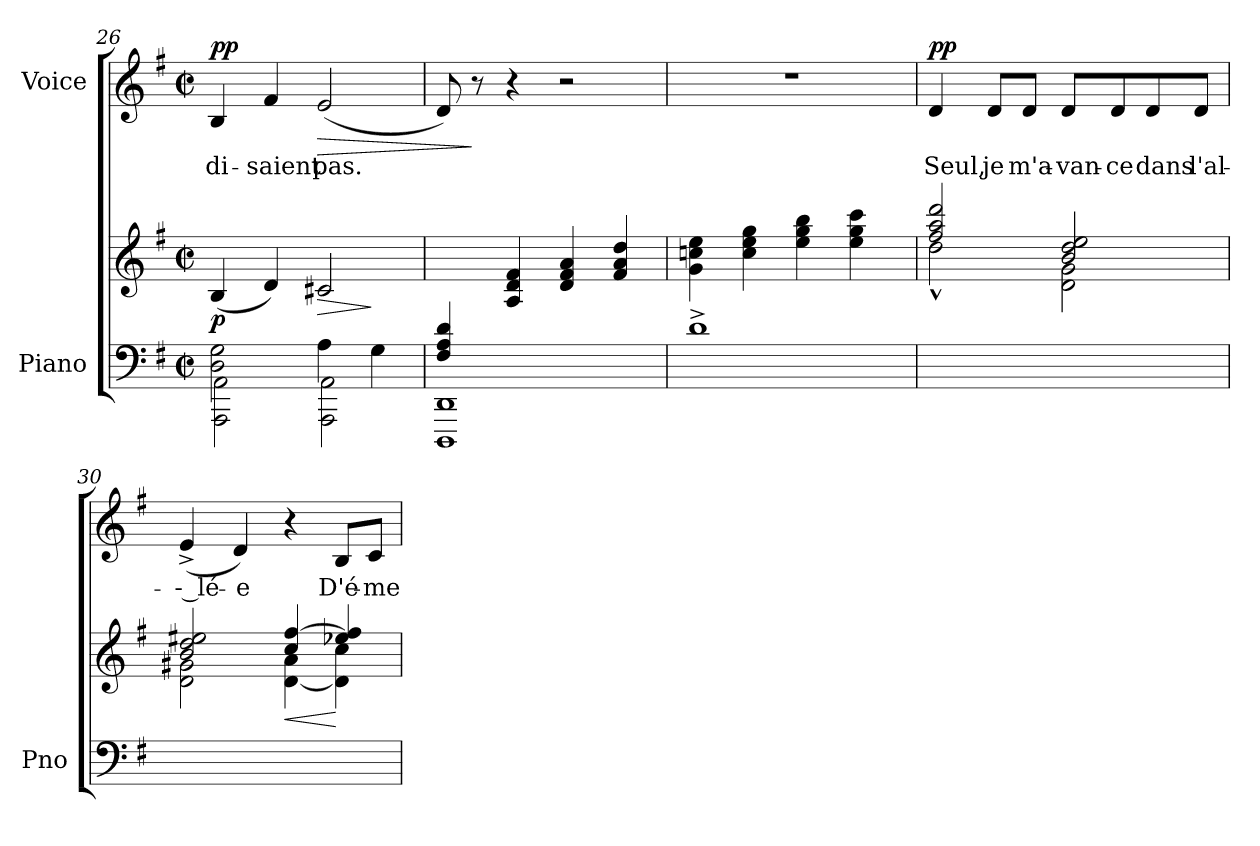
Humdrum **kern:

**kern	**kern	**dynam	**kern	**text	**dynam
*part2	*part2	*part2	*part1	*part1	*part1
*staff3	*staff2	*staff2/3	*staff1	*staff1	*staff1
*I"Piano	*	*	*I"Voice	*	*
*I'Pno	*	*	*	*	*
*clefF4	*clefG2	*	*clefG2	*	*
*k[f#]	*k[f#]	*	*k[f#]	*	*
*M2/2	*M2/2	*	*M2/2	*	*
*met(c|)	*met(c|)	*	*met(c|)	*	*
=26	=26	=26	=26	=26	=26
*^	*	*	*	*	*
!	!	!	!LO:DY:b	!	!LO:LY:b	!LO:DY:a
2D\ 2G\	2AAA\ 2AA\	(<4B/	p	4B/	di-	pp
!	!	!	!	!	!LO:LY:b	!
.	.	4d/)	.	4f#/	-saient	.
!	!	!	!LO:HP:b	!	!LO:LY:b	!LO:HP:b
4A\	2AAA\ 2AA\	2c#X/	>	(2e/	pas.	>
4G\	.	.	]	.	.	.
!!LO:LB:g=z
=27	=27	=27	=27	=27	=27	=27
!	!	!	!LO:DY:b	!	!	!
!	!	!	!LO:DY:n=1:b	!	!	!
(4F#/ 4A/ 4d/	1DDD 1DD	4ryy	other-dynamics p	8d/)	.	.
.	.	.	.	8r	.	]
2.ryy	.	4A/ 4d/ 4f#/	.	4r	.	.
.	.	4d/ 4f#/ 4a/	.	2r	.	.
.	.	4f#/ 4a/ 4dd/	.	.	.	.
*v	*v	*	*	*	*	*
=28	=28	=28	=28	=28	=28
1d^	4g\ 4ccn\ 4ee\	.	1r	.	.
.	4cc\ 4ee\ 4gg\	.	.	.	.
.	4ee\ 4gg\ 4bb\	.	.	.	.
.	4ee\ 4gg\ 4ccc\)	.	.	.	.
=29	=29	=29	=29	=29	=29
*	*^	*	*	*	*
!	!	!	!	!	!LO:LY:b	!LO:DY:a
1ryy	2ff#/ 2aa/ 2ddd/	2dd^^\	.	4d/	Seul,	pp
!	!	!	!	!	!LO:LY:b	!
.	.	.	.	8d/L	je	.
!	!	!	!	!	!LO:LY:b	!
.	.	.	.	8d/J	m'a-	.
!	!	!	!	!	!LO:LY:b	!
.	2b/ 2dd/ 2ee/	2d\ 2g\	.	8d/L	-van-	.
!	!	!	!	!	!LO:LY:b	!
.	.	.	.	8d/	-ce	.
!	!	!	!	!	!LO:LY:b	!
.	.	.	.	8d/	dans	.
!	!	!	!	!	!LO:LY:b	!
.	.	.	.	8d/J	l'al-	.
!!LO:LB:g=z
=30	=30	=30	=30	=30	=30	=30
!	!	!	!	!	!LO:LY:b	!
1ryy	2b/ 2dd/ 2ee#X/	2d\ 2g#X\	.	(4e^>/	-- lé-	.
!	!	!	!	!	!LO:LY:b	!
.	.	.	.	4d/)	-e	.
!	!	!	!LO:HP:b	!	!	!
.	4cc/ [4ff#/	[4d\ 4a\	<	4r	.	.
!	!	!	!	!	!LO:LY:b	!
.	4ee-X/ 4ff#/]	4d\] 4cc\	[	8B/L	D'é-	.
!	!	!	!	!	!LO:LY:b	!
.	.	.	.	8c/J	-me-	.
*	*v	*v	*	*	*	*
=	=	=	=	=	=
*-	*-	*-	*-	*-	*-
